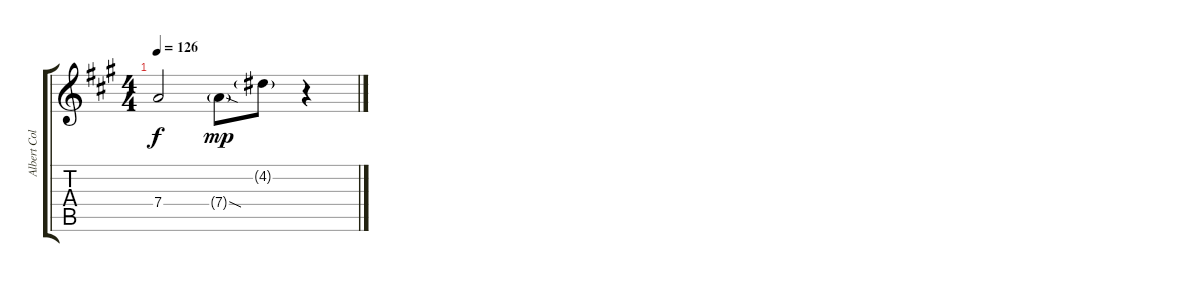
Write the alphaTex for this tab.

\track ("Albert Collins" "Albert Col") {instrument distortionguitar}
\staff {score tabs}
\tuning (E4 B3 G3 D3 A2 E2) {hide}
\ts (4 4)
\tempo 126
\clef g2
\ks a
7.4{t}.2{dy f} 7.4{sod g}.8{dy mp} 4.2{g}.8 r.4
